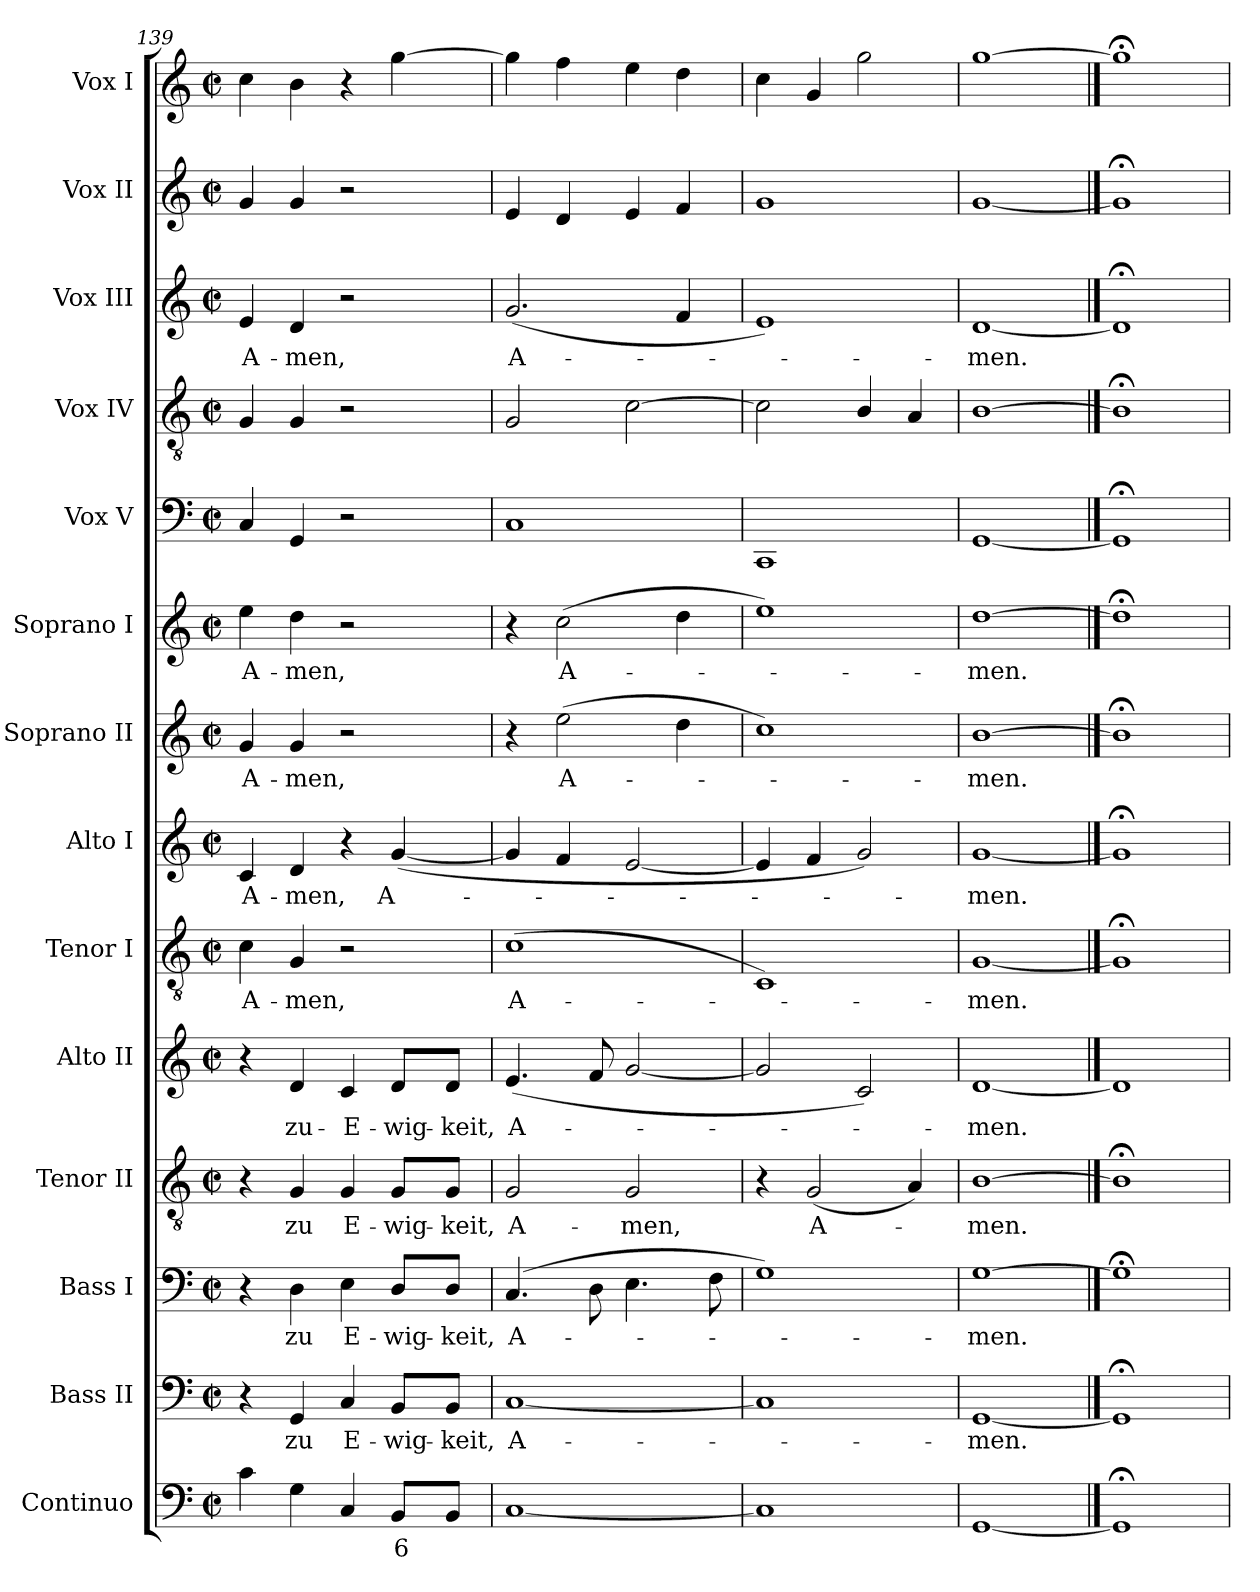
**kern	**text	**kern	**text	**kern	**text	**kern	**text	**kern	**text	**kern	**text	**kern	**text	**kern	**text	**kern	**text	**kern	**kern	**kern	**text	**kern	**kern
*part14	*part14	*part13	*part13	*part12	*part12	*part11	*part11	*part10	*part10	*part9	*part9	*part8	*part8	*part7	*part7	*part6	*part6	*part5	*part4	*part3	*part3	*part2	*part1
*staff14	*staff14	*staff13	*staff13	*staff12	*staff12	*staff11	*staff11	*staff10	*staff10	*staff9	*staff9	*staff8	*staff8	*staff7	*staff7	*staff6	*staff6	*staff5	*staff4	*staff3	*staff3	*staff2	*staff1
*I"Continuo	*	*I"Bass II	*	*I"Bass I	*	*I"Tenor II	*	*I"Alto II	*	*I"Tenor I	*	*I"Alto I	*	*I"Soprano II	*	*I"Soprano I	*	*I"Vox V	*I"Vox IV	*I"Vox III	*	*I"Vox II	*I"Vox I
*	*	*I'B	*	*I'B	*	*I'T	*	*I'A	*	*I'T	*	*I'A	*	*I'S	*	*I'S	*	*	*	*	*	*	*
*clefF4	*	*clefF4	*	*clefF4	*	*clefGv2	*	*clefG2	*	*clefGv2	*	*clefG2	*	*clefG2	*	*clefG2	*	*clefF4	*clefGv2	*clefG2	*	*clefG2	*clefG2
*k[]	*	*k[]	*	*k[]	*	*k[]	*	*k[]	*	*k[]	*	*k[]	*	*k[]	*	*k[]	*	*k[]	*k[]	*k[]	*	*k[]	*k[]
*C:	*	*C:	*	*C:	*	*C:	*	*C:	*	*C:	*	*C:	*	*C:	*	*C:	*	*C:	*C:	*C:	*	*C:	*C:
*M2/2	*	*M2/2	*	*M2/2	*	*M2/2	*	*M2/2	*	*M2/2	*	*M2/2	*	*M2/2	*	*M2/2	*	*M2/2	*M2/2	*M2/2	*	*M2/2	*M2/2
*met(c|)	*	*met(c|)	*	*met(c|)	*	*met(c|)	*	*met(c|)	*	*met(c|)	*	*met(c|)	*	*met(c|)	*	*met(c|)	*	*met(c|)	*met(c|)	*met(c|)	*	*met(c|)	*met(c|)
=139	=139	=139	=139	=139	=139	=139	=139	=139	=139	=139	=139	=139	=139	=139	=139	=139	=139	=139	=139	=139	=139	=139	=139
!	!	!	!	!	!	!	!	!	!	!	!LO:LY:b	!	!LO:LY:b	!	!LO:LY:b	!	!LO:LY:b	!	!	!	!LO:LY:b	!	!
4c	.	4r	.	4r	.	4r	.	4r	.	4c	A-	4c	A-	4g	A-	4ee	A-	4C	4G	4e	A-	4g	4cc
!	!	!	!LO:LY:b	!	!LO:LY:b	!	!LO:LY:b	!	!LO:LY:b	!	!LO:LY:b	!	!LO:LY:b	!	!LO:LY:b	!	!LO:LY:b	!	!	!	!LO:LY:b	!	!
4G	.	4GG	zu	4D	zu	4G	zu	4d	zu-	4G	-men,	4d	-men,	4g	-men,	4dd	-men,	4GG	4G	4d	-men,	4g	4b
!	!	!	!LO:LY:b	!	!LO:LY:b	!	!LO:LY:b	!	!LO:LY:b	!	!	!	!	!	!	!	!	!	!	!	!	!	!
4C	.	4C	E-	4E	E-	4G	E-	4c	-E-	2r	.	4r	.	2r	.	2r	.	2r	2r	2r	.	2r	4r
!	!LO:LY:b	!	!LO:LY:b	!	!LO:LY:b	!	!LO:LY:b	!	!LO:LY:b	!	!	!	!LO:LY:b	!	!	!	!	!	!	!	!	!	!
8BBL	6	8BB/L	-wig-	8D/L	-wig-	8G/L	-wig-	8d/L	-wig-	.	.	(<[4g	A-	.	.	.	.	.	.	.	.	.	[4gg
!	!	!	!LO:LY:b	!	!LO:LY:b	!	!LO:LY:b	!	!LO:LY:b	!	!	!	!	!	!	!	!	!	!	!	!	!	!
8BBJ	.	8BB/J	-keit,	8D/J	-keit,	8G/J	-keit,	8d/J	-keit,	.	.	.	.	.	.	.	.	.	.	.	.	.	.
=140	=140	=140	=140	=140	=140	=140	=140	=140	=140	=140	=140	=140	=140	=140	=140	=140	=140	=140	=140	=140	=140	=140	=140
!	!	!	!LO:LY:b	!	!LO:LY:b	!	!LO:LY:b	!	!LO:LY:b	!	!LO:LY:b	!	!	!	!	!	!	!	!	!	!LO:LY:b	!	!
[1C	.	[1C	A-	(>4.C	A-	2G	A-	(<4.e	A-	(<1c	A-	4g]	.	4r	.	4r	.	1C	2G	(<2.g	A-	4e	4gg]
!	!	!	!	!	!	!	!	!	!	!	!	!	!	!	!LO:LY:b	!	!LO:LY:b	!	!	!	!	!	!
.	.	.	.	.	.	.	.	.	.	.	.	4f	.	(>2ee	A-	(>2cc	A-	.	.	.	.	4d	4ff
.	.	.	.	8D	.	.	.	8f	.	.	.	.	.	.	.	.	.	.	.	.	.	.	.
!	!	!	!	!	!	!	!LO:LY:b	!	!	!	!	!	!	!	!	!	!	!	!	!	!	!	!
.	.	.	.	4.E	.	2G	-men,	[2g	.	.	.	[2e	.	.	.	.	.	.	[2c	.	.	4e	4ee
.	.	.	.	.	.	.	.	.	.	.	.	.	.	4dd	.	4dd	.	.	.	4f	.	4f	4dd
.	.	.	.	8F	.	.	.	.	.	.	.	.	.	.	.	.	.	.	.	.	.	.	.
=141	=141	=141	=141	=141	=141	=141	=141	=141	=141	=141	=141	=141	=141	=141	=141	=141	=141	=141	=141	=141	=141	=141	=141
1C]	.	1C]	.	1G)	.	4r	.	2g]	.	1C)	.	4e]	.	1cc)	.	1ee)	.	1CC	2c]	1e)	.	1g	4cc
!	!	!	!	!	!	!	!LO:LY:b	!	!	!	!	!	!	!	!	!	!	!	!	!	!	!	!
.	.	.	.	.	.	(<2G	A-	.	.	.	.	4f	.	.	.	.	.	.	.	.	.	.	4g
.	.	.	.	.	.	.	.	2c)	.	.	.	2g)	.	.	.	.	.	.	4B/	.	.	.	2gg
.	.	.	.	.	.	4A)	.	.	.	.	.	.	.	.	.	.	.	.	4A	.	.	.	.
=142	=142	=142	=142	=142	=142	=142	=142	=142	=142	=142	=142	=142	=142	=142	=142	=142	=142	=142	=142	=142	=142	=142	=142
!	!	!	!LO:LY:b	!	!LO:LY:b	!	!LO:LY:b	!	!LO:LY:b	!	!LO:LY:b	!	!LO:LY:b	!	!LO:LY:b	!	!LO:LY:b	!	!	!	!LO:LY:b	!	!
[1GG	.	[1GG	men.	[1G	men.	[1B	men.	[1d	men.	[1G	men.	[1g	men.	[1b	men.	[1dd	men.	[1GG	[1B	[1d	men.	[1g	[1gg
==143	==143	==143	==143	==143	==143	==143	==143	==143	==143	==143	==143	==143	==143	==143	==143	==143	==143	==143	==143	==143	==143	==143	==143
1GG;<]	.	1GG;<]	.	1G;<]	.	1B;<]	.	1d]	.	1G;<]	.	1g;<]	.	1b;<]	.	1dd;<]	.	1GG;<]	1B;<]	1d;<]	.	1g;<]	1gg;<]
=	=	=	=	=	=	=	=	=	=	=	=	=	=	=	=	=	=	=	=	=	=	=	=
*-	*-	*-	*-	*-	*-	*-	*-	*-	*-	*-	*-	*-	*-	*-	*-	*-	*-	*-	*-	*-	*-	*-	*-
